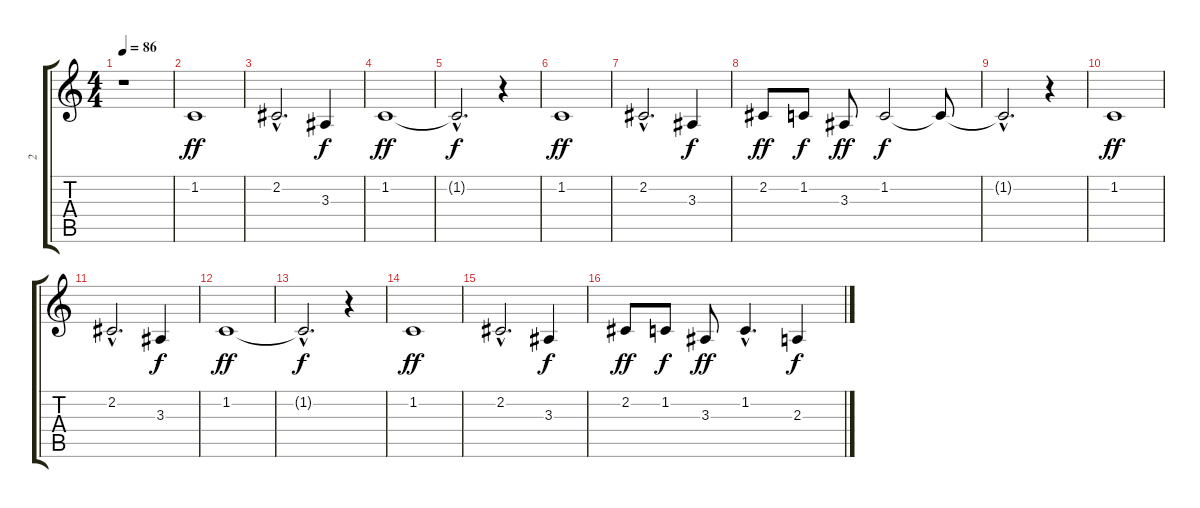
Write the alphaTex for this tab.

\track ("2" "2") {instrument englishhorn}
\staff {score tabs}
\tuning (E4 B3 G3 D3 A2 E2) {hide}
\ts (4 4)
\tempo 86
\clef g2
\ks c
r.1{dy ff instrument englishhorn} |
1.2.1 |
2.2{hac}.2{d} 3.3.4{dy f} |
1.2.1{dy ff} |
1.2{hac t}.2{d dy f} r.4 |
1.2.1{dy ff} |
2.2{hac}.2{d} 3.3.4{dy f} |
2.2.8{dy ff} 1.2.8{dy f} 3.3.8{dy ff} 1.2.2{dy f} 1.2{t}.8 |
1.2{hac t}.2{d} r.4 |
1.2.1{dy ff} |
2.2{hac}.2{d} 3.3.4{dy f} |
1.2.1{dy ff} |
1.2{hac t}.2{d dy f} r.4 |
1.2.1{dy ff} |
2.2{hac}.2{d} 3.3.4{dy f} |
2.2.8{dy ff} 1.2.8{dy f} 3.3.8{dy ff} 1.2{hac}.4{d} 2.3.4{dy f}
